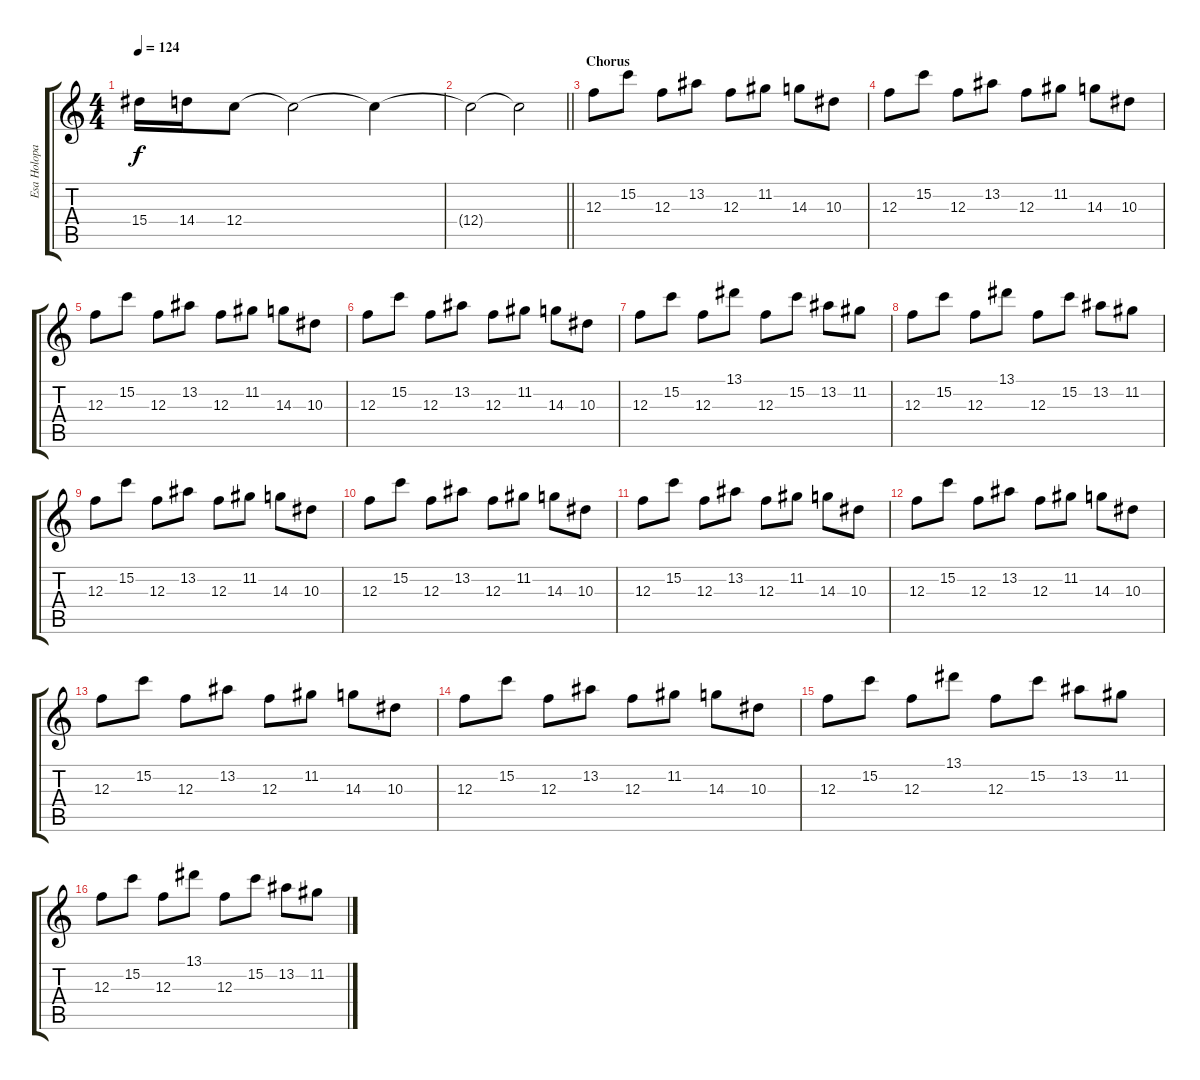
\track ("Esa Holopainen" "Esa Holopa") {instrument distortionguitar}
\staff {score tabs}
\tuning (D4 A3 F3 C3 G2 D2) {hide}
\ts (4 4)
\tempo 124
\clef g2
\ks c
15.4.16{dy f} 14.4.16 12.4.8 12.4{t}.2 12.4{t}.4 |
\barLineRight lightlight
12.4{t}.2 12.4{t}.2 |
\section ("" "Chorus")
12.3.8 15.2.8 12.3.8 13.2.8 12.3.8 11.2.8 14.3.8 10.3.8 |
12.3.8 15.2.8 12.3.8 13.2.8 12.3.8 11.2.8 14.3.8 10.3.8 |
12.3.8 15.2.8 12.3.8 13.2.8 12.3.8 11.2.8 14.3.8 10.3.8 |
12.3.8 15.2.8 12.3.8 13.2.8 12.3.8 11.2.8 14.3.8 10.3.8 |
12.3.8 15.2.8 12.3.8 13.1.8 12.3.8 15.2.8 13.2.8 11.2.8 |
12.3.8 15.2.8 12.3.8 13.1.8 12.3.8 15.2.8 13.2.8 11.2.8 |
12.3.8 15.2.8 12.3.8 13.2.8 12.3.8 11.2.8 14.3.8 10.3.8 |
12.3.8 15.2.8 12.3.8 13.2.8 12.3.8 11.2.8 14.3.8 10.3.8 |
12.3.8 15.2.8 12.3.8 13.2.8 12.3.8 11.2.8 14.3.8 10.3.8 |
12.3.8 15.2.8 12.3.8 13.2.8 12.3.8 11.2.8 14.3.8 10.3.8 |
12.3.8 15.2.8 12.3.8 13.2.8 12.3.8 11.2.8 14.3.8 10.3.8 |
12.3.8 15.2.8 12.3.8 13.2.8 12.3.8 11.2.8 14.3.8 10.3.8 |
12.3.8 15.2.8 12.3.8 13.1.8 12.3.8 15.2.8 13.2.8 11.2.8 |
12.3.8 15.2.8 12.3.8 13.1.8 12.3.8 15.2.8 13.2.8 11.2.8
